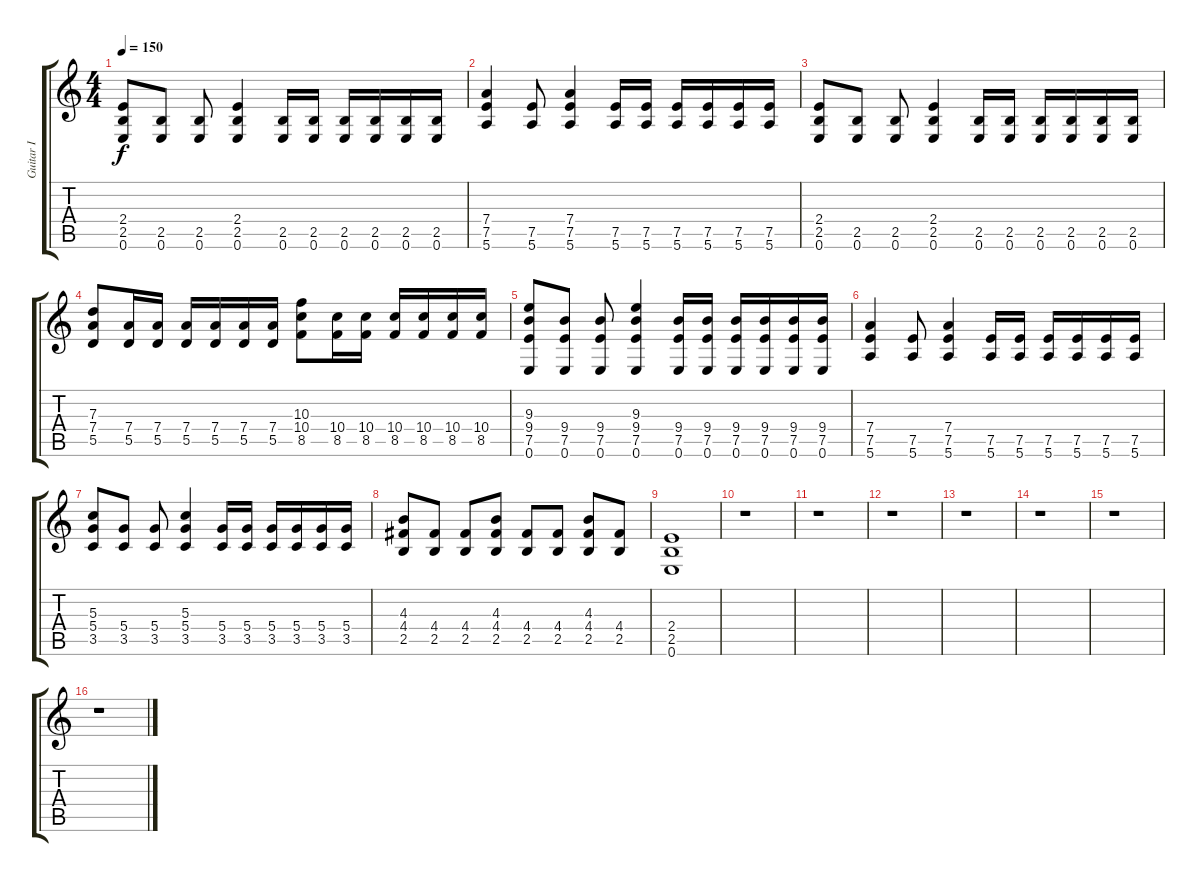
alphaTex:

\track ("Guitar I" "Guitar I") {instrument distortionguitar}
\staff {score tabs}
\tuning (E4 B3 G3 D3 A2 E2) {hide}
\ts (4 4)
\tempo 150
\clef g2
\ks c
(2.4 2.5 0.6).8{dy f} (2.5 0.6).8 (2.5 0.6).8 (2.4 2.5 0.6).4 (2.5 0.6).16 (2.5 0.6).16 (2.5 0.6).16 (2.5 0.6).16 (2.5 0.6).16 (2.5 0.6).16 |
(7.4 7.5 5.6).4 (7.5 5.6).8 (7.4 7.5 5.6).4 (7.5 5.6).16 (7.5 5.6).16 (7.5 5.6).16 (7.5 5.6).16 (7.5 5.6).16 (7.5 5.6).16 |
(2.4 2.5 0.6).8 (2.5 0.6).8 (2.5 0.6).8 (2.4 2.5 0.6).4 (2.5 0.6).16 (2.5 0.6).16 (2.5 0.6).16 (2.5 0.6).16 (2.5 0.6).16 (2.5 0.6).16 |
(7.3 7.4 5.5).8 (7.4 5.5).16 (7.4 5.5).16 (7.4 5.5).16 (7.4 5.5).16 (7.4 5.5).16 (7.4 5.5).16 (10.3 10.4 8.5).8 (10.4 8.5).16 (10.4 8.5).16 (10.4 8.5).16 (10.4 8.5).16 (10.4 8.5).16 (10.4 8.5).16 |
(9.3 9.4 7.5 0.6).8 (9.4 7.5 0.6).8 (9.4 7.5 0.6).8 (9.3 9.4 7.5 0.6).4 (9.4 7.5 0.6).16 (9.4 7.5 0.6).16 (9.4 7.5 0.6).16 (9.4 7.5 0.6).16 (9.4 7.5 0.6).16 (9.4 7.5 0.6).16 |
(7.4 7.5 5.6).4 (7.5 5.6).8 (7.4 7.5 5.6).4 (7.5 5.6).16 (7.5 5.6).16 (7.5 5.6).16 (7.5 5.6).16 (7.5 5.6).16 (7.5 5.6).16 |
(5.3 5.4 3.5).8 (5.4 3.5).8 (5.4 3.5).8 (5.3 5.4 3.5).4 (5.4 3.5).16 (5.4 3.5).16 (5.4 3.5).16 (5.4 3.5).16 (5.4 3.5).16 (5.4 3.5).16 |
(4.3 4.4 2.5).8 (4.4 2.5).8 (4.4 2.5).8 (4.3 4.4 2.5).8 (4.4 2.5).8 (4.4 2.5).8 (4.3 4.4 2.5).8 (4.4 2.5).8 |
(2.4 2.5 0.6).1 |
r.1 |
r.1 |
r.1 |
r.1 |
r.1 |
r.1 |
r.1
